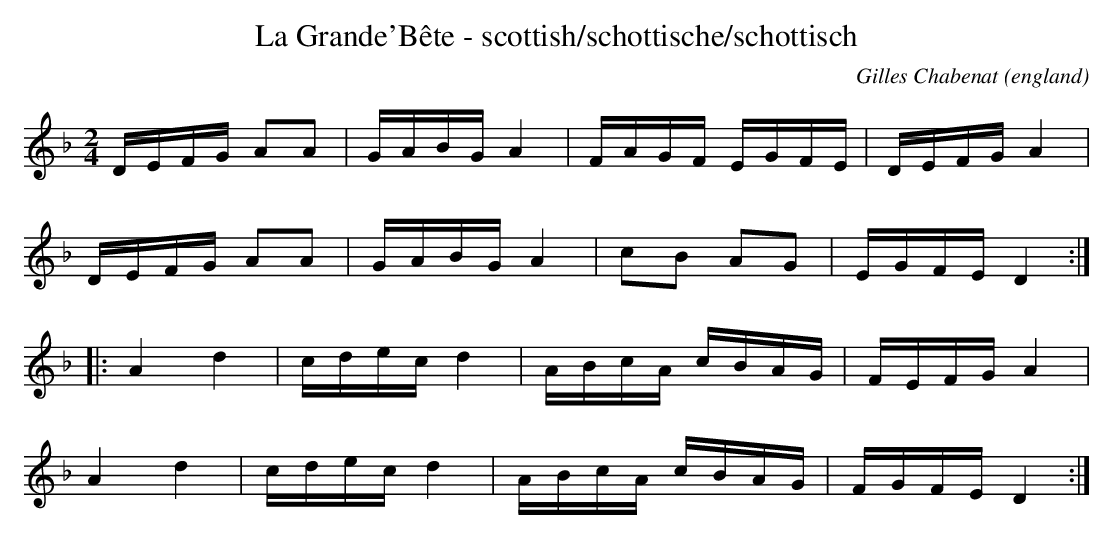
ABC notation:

X:1
T:La Grande'Bête - scottish/schottische/schottisch
O:england
C:Gilles Chabenat
M:2/4
L:1/16
K:Dm
DEFG A2A2|GABGA4|FAGF EGFE|DEFGA4|
DEFG A2A2|GABGA4|c2B2 A2G2|EGFED4:|
|:A4d4|cdecd4|ABcA cBAG|FEFGA4|
A4d4|cdecd4|ABcA cBAG|FGFED4:|
